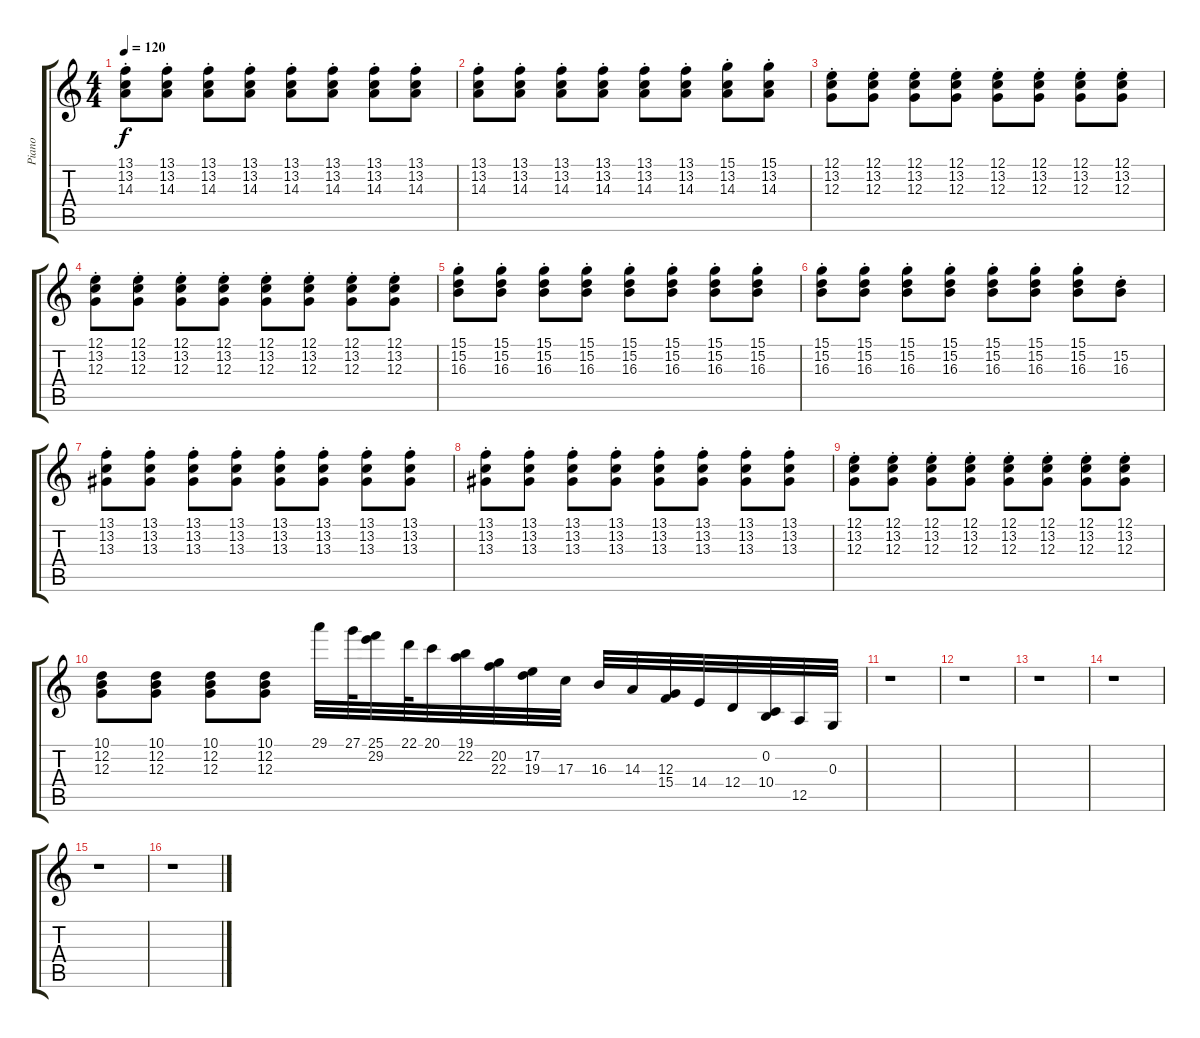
\track ("Piano" "Piano") {instrument acousticgrandpiano}
\staff {score tabs}
\tuning (E4 B3 G3 D3 A2 E2) {hide}
\ts (4 4)
\tempo 120
\clef g2
\ks c
(13.1{st} 13.2{st} 14.3{st}).8{dy f} (13.1{st} 13.2{st} 14.3{st}).8 (13.1{st} 13.2{st} 14.3{st}).8 (13.1{st} 13.2{st} 14.3{st}).8 (13.1{st} 13.2{st} 14.3{st}).8 (13.1{st} 13.2{st} 14.3{st}).8 (13.1{st} 13.2{st} 14.3{st}).8 (13.1{st} 13.2{st} 14.3{st}).8 |
(13.1{st} 13.2{st} 14.3{st}).8 (13.1{st} 13.2{st} 14.3{st}).8 (13.1{st} 13.2{st} 14.3{st}).8 (13.1{st} 13.2{st} 14.3{st}).8 (13.1{st} 13.2{st} 14.3{st}).8 (13.1{st} 13.2{st} 14.3{st}).8 (15.1{st} 13.2{st} 14.3{st}).8 (15.1{st} 13.2{st} 14.3{st}).8 |
(12.1{st} 13.2{st} 12.3{st}).8 (12.1{st} 13.2{st} 12.3{st}).8 (12.1{st} 13.2{st} 12.3{st}).8 (12.1{st} 13.2{st} 12.3{st}).8 (12.1{st} 13.2{st} 12.3{st}).8 (12.1{st} 13.2{st} 12.3{st}).8 (12.1{st} 13.2{st} 12.3{st}).8 (12.1{st} 13.2{st} 12.3{st}).8 |
(12.1{st} 13.2{st} 12.3{st}).8 (12.1{st} 13.2{st} 12.3{st}).8 (12.1{st} 13.2{st} 12.3{st}).8 (12.1{st} 13.2{st} 12.3{st}).8 (12.1{st} 13.2{st} 12.3{st}).8 (12.1{st} 13.2{st} 12.3{st}).8 (12.1{st} 13.2{st} 12.3{st}).8 (12.1{st} 13.2{st} 12.3{st}).8 |
(15.1{st} 15.2{st} 16.3{st}).8 (15.1{st} 15.2{st} 16.3{st}).8 (15.1{st} 15.2{st} 16.3{st}).8 (15.1{st} 15.2{st} 16.3{st}).8 (15.1{st} 15.2{st} 16.3{st}).8 (15.1{st} 15.2{st} 16.3{st}).8 (15.1{st} 15.2{st} 16.3{st}).8 (15.1{st} 15.2{st} 16.3{st}).8 |
(15.1{st} 15.2{st} 16.3{st}).8 (15.1{st} 15.2{st} 16.3{st}).8 (15.1{st} 15.2{st} 16.3{st}).8 (15.1{st} 15.2{st} 16.3{st}).8 (15.1{st} 15.2{st} 16.3{st}).8 (15.1{st} 15.2{st} 16.3{st}).8 (15.1{st} 15.2{st} 16.3{st}).8 (15.2{st} 16.3{st}).8 |
(13.1{st} 13.2{st} 13.3{st}).8 (13.1{st} 13.2{st} 13.3{st}).8 (13.1{st} 13.2{st} 13.3{st}).8 (13.1{st} 13.2{st} 13.3{st}).8 (13.1{st} 13.2{st} 13.3{st}).8 (13.1{st} 13.2{st} 13.3{st}).8 (13.1{st} 13.2{st} 13.3{st}).8 (13.1{st} 13.2{st} 13.3{st}).8 |
(13.1{st} 13.2{st} 13.3{st}).8 (13.1{st} 13.2{st} 13.3{st}).8 (13.1{st} 13.2{st} 13.3{st}).8 (13.1{st} 13.2{st} 13.3{st}).8 (13.1{st} 13.2{st} 13.3{st}).8 (13.1{st} 13.2{st} 13.3{st}).8 (13.1{st} 13.2{st} 13.3{st}).8 (13.1{st} 13.2{st} 13.3{st}).8 |
(12.1{st} 13.2{st} 12.3{st}).8 (12.1{st} 13.2{st} 12.3{st}).8 (12.1{st} 13.2{st} 12.3{st}).8 (12.1{st} 13.2{st} 12.3{st}).8 (12.1{st} 13.2{st} 12.3{st}).8 (12.1{st} 13.2{st} 12.3{st}).8 (12.1{st} 13.2{st} 12.3{st}).8 (12.1{st} 13.2{st} 12.3{st}).8 |
(10.1 12.2 12.3).8 (10.1 12.2 12.3).8 (10.1 12.2 12.3).8 (10.1 12.2 12.3).8 29.1.32 27.1.64 (25.1 29.2).32 22.1.64 20.1.32 (19.1 22.2).32 (20.2 22.3).32 (17.2 19.3).32 17.3.32 16.3.32 14.3.32 (12.3 15.4).32 14.4.32 12.4.32 (0.2 10.4).32 12.5.32 0.3.32 |
r.1 |
r.1 |
r.1 |
r.1 |
r.1 |
r.1
